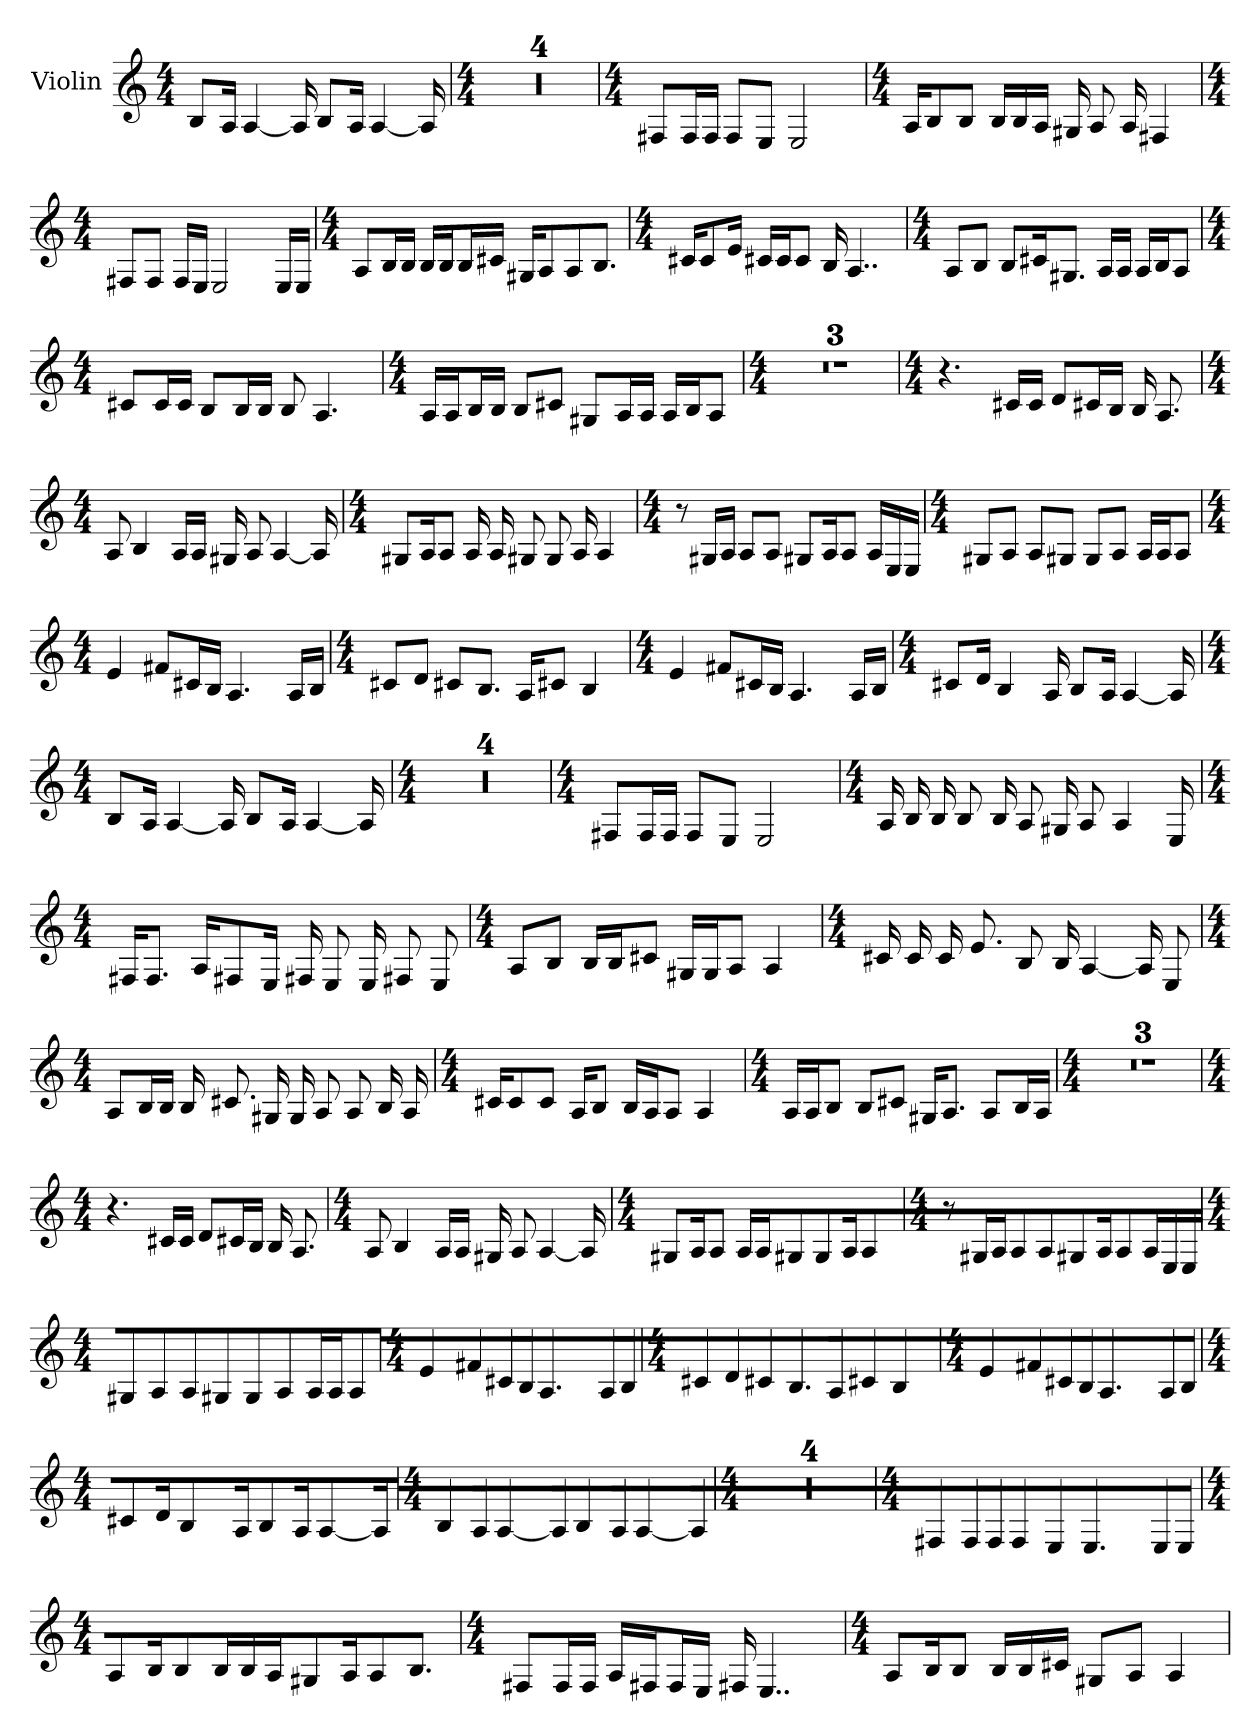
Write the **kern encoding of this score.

**kern
*part1
*staff1
*I"Violin
*I'Vln
*M4/4
=
8BL
16AJk
[4A
16A]
8BL
16AJk
[4A
16A]
=
*M4/4
1r
=
*M4/4
1r
=
*M4/4
1r
=
*M4/4
1r
=
*M4/4
8F#XL
16F#L
16F#JJ
8F#L
8EJ
2E
=
*M4/4
16AKL
8B
8BJ
16BLL
16B
16AJJ
16G#XLL
8A
16AJk
4F#X
=
*M4/4
8F#XL
8F#J
16F#LL
16EJJ
2E
16ELL
16EJJ
=
*M4/4
8AL
16BL
16BJJ
16BLL
16BJ
16BL
16c#XJJ
16G#XLL
8A
8AJ
8.BJ
=
*M4/4
16c#XKL
8c#
16eJk
16c#XLL
16c#J
8c#J
16B
4..A
=
*M4/4
8AL
8BJ
8BL
16c#XK
8.G#XJ
16ALL
16AJJ
16ALL
16BJ
8AJ
=
*M4/4
8c#XL
16c#L
16c#JJ
8BL
16BL
16BJJ
8B
4.A
=
*M4/4
16ALL
16AJ
16BL
16BJJ
8BL
8c#XJ
8G#XL
16AL
16AJJ
16ALL
16BJ
8AJ
=
*M4/4
1r
=
*M4/4
1r
=
*M4/4
1r
=
*M4/4
4.r
16c#XLL
16c#JJ
8dL
16c#XL
16BJJ
16BLL
8.AJ
=
*M4/4
8A
4B
16ALL
16AJJ
16G#XLL
8AJ
[4A
16A]
=
*M4/4
8G#XL
16AK
8AJ
16ALL
16A
8G#XJ
8G#L
16AJk
4A
=
*M4/4
8r
16G#XLL
16AJJ
8AL
8AJ
8G#XL
16AK
8AJ
16ALL
16E
16EJJ
=
*M4/4
8G#XL
8AJ
8AL
8G#XJ
8G#L
8AJ
16ALL
16AJ
8AJ
=
*M4/4
4e
8f#XL
16c#XL
16BJJ
4.A
16ALL
16BJJ
=
*M4/4
8c#XL
8dJ
8c#XL
8.BJ
16AKL
8c#XJ
4B
=
*M4/4
4e
8f#XL
16c#XL
16BJJ
4.A
16ALL
16BJJ
=
*M4/4
8c#XL
16dJk
4B
16A
8BL
16AJk
[4A
16A]
=
*M4/4
8BL
16AJk
[4A
16A]
8BL
16AJk
[4A
16A]
=
*M4/4
1r
=
*M4/4
1r
=
*M4/4
1r
=
*M4/4
1r
=
*M4/4
8F#XL
16F#L
16F#JJ
8F#L
8EJ
2E
=
*M4/4
16ALL
16BJ
16BL
8BJ
16BKL
8AJ
16G#XKL
8AJ
4A
16E
=
*M4/4
16F#XKL
8.F#J
16AKL
8F#X
16EJk
16F#XLL
8E
16EJk
8F#XL
8EJ
=
*M4/4
8AL
8BJ
16BLL
16BJ
8c#XJ
16G#XLL
16G#J
8AJ
4A
=
*M4/4
16c#XLL
16c#J
16c#L
8.eJ
8BL
16BJk
[4A
16A]
8E
=
*M4/4
8AL
16BL
16BJJ
16BLL
8.c#XJ
16G#XLL
16G#J
8AJ
8AL
16BL
16AJJ
=
*M4/4
16c#XKL
8c#
8c#J
16AKL
8BJ
16BLL
16AJ
8AJ
4A
=
*M4/4
16ALL
16AJ
8BJ
8BL
8c#XJ
16G#XKL
8.AJ
8AL
16BL
16AJJ
=
*M4/4
1r
=
*M4/4
1r
=
*M4/4
1r
=
*M4/4
4.r
16c#XLL
16c#JJ
8dL
16c#XL
16BJJ
16BLL
8.AJ
=
*M4/4
8A
4B
16ALL
16AJJ
16G#XLL
8AJ
[4A
16A]
=
*M4/4
8G#XL
16AK
8AJ
16ALL
16A
8G#XJ
8G#L
16AJk
4A
=
*M4/4
8r
16G#XLL
16AJJ
8AL
8AJ
8G#XL
16AK
8AJ
16ALL
16E
16EJJ
=
*M4/4
8G#XL
8AJ
8AL
8G#XJ
8G#L
8AJ
16ALL
16AJ
8AJ
=
*M4/4
4e
8f#XL
16c#XL
16BJJ
4.A
16ALL
16BJJ
=
*M4/4
8c#XL
8dJ
8c#XL
8.BJ
16AKL
8c#XJ
4B
=
*M4/4
4e
8f#XL
16c#XL
16BJJ
4.A
16ALL
16BJJ
=
*M4/4
8c#XL
16dJk
4B
16A
8BL
16AJk
[4A
16A]
=
*M4/4
8BL
16AJk
[4A
16A]
8BL
16AJk
[4A
16A]
=
*M4/4
1r
=
*M4/4
1r
=
*M4/4
1r
=
*M4/4
1r
=
*M4/4
8F#XL
16F#L
16F#JJ
8F#L
8EJ
4.E
16ELL
16EJJ
=
*M4/4
8AL
16BK
8BJ
16BLL
16B
16AJJ
8G#XL
16AK
8AJ
8.BJ
=
*M4/4
8F#XL
16F#L
16F#JJ
16ALL
16F#XJ
16F#L
16EJJ
16F#X
4..E
=
*M4/4
8AL
16BK
8BJ
16BLL
16B
16c#XJJ
8G#XL
8AJ
4A
=
*-
